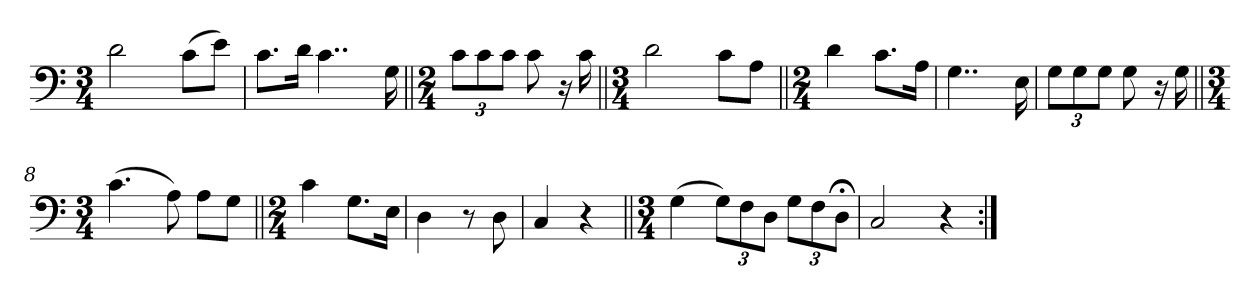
**kern
*part1
*staff1
*clefF4
*k[]
*M3/4
=1
2d\
(8c\L
8e\J)
=2
8.c\L
16d\Jk
4..c\
16G\
=3||
*M2/4
12c\L
12c\
12c\J
8c\
16r
16c\
=4||
*M3/4
2d\
8c\L
8A\J
=5||
*M2/4
4d\
8.c\L
16A\Jk
=6
4..G\
16E\
=7
12G\L
12G\
12G\J
8G\
16r
16G\
=8||
*M3/4
(4.c\
8A\)
8A\L
8G\J
=9||
*M2/4
4c\
8.G\L
16E\Jk
=10
4D\
8r
8D\
=11
4C/
4r
=12||
*M3/4
(4G\
12G\L)
12F\
12D\J
12G\L
12F\
12D;<\J
=13
2C/
4r
=:|!
*-
